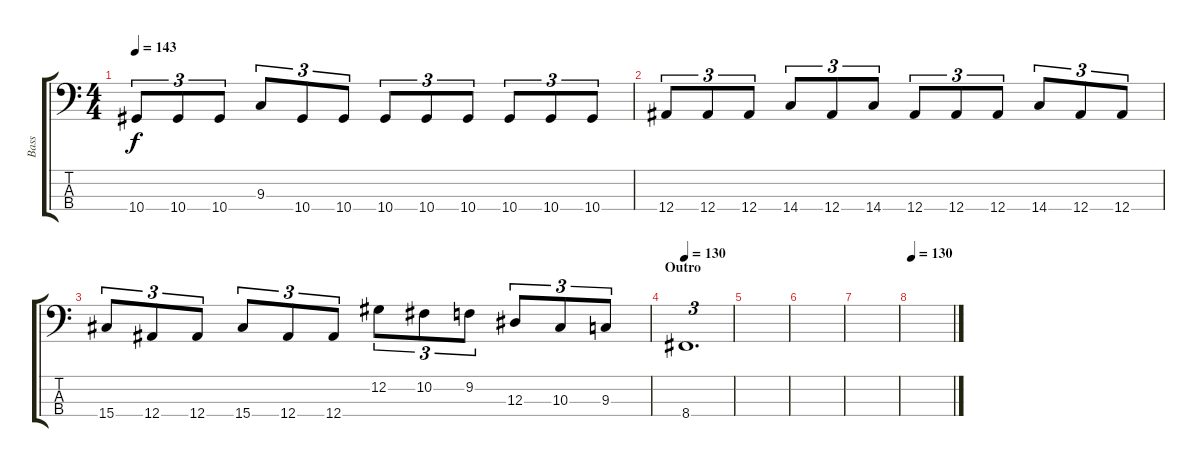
\track ("Bass" "Bass") {instrument electricbassfinger}
\staff {score tabs}
\tuning (Db2 Ab1 Eb1 Bb0) {hide}
\ts (4 4)
\tempo 143
\clef f4
\ks c
10.4.8{tu (3 2) dy f} 10.4.8{tu (3 2)} 10.4.8{tu (3 2)} 9.3.8{tu (3 2)} 10.4.8{tu (3 2)} 10.4.8{tu (3 2)} 10.4.8{tu (3 2)} 10.4.8{tu (3 2)} 10.4.8{tu (3 2)} 10.4.8{tu (3 2)} 10.4.8{tu (3 2)} 10.4.8{tu (3 2)} |
12.4.8{tu (3 2)} 12.4.8{tu (3 2)} 12.4.8{tu (3 2)} 14.4.8{tu (3 2)} 12.4.8{tu (3 2)} 14.4.8{tu (3 2)} 12.4.8{tu (3 2)} 12.4.8{tu (3 2)} 12.4.8{tu (3 2)} 14.4.8{tu (3 2)} 12.4.8{tu (3 2)} 12.4.8{tu (3 2)} |
15.4.8{tu (3 2)} 12.4.8{tu (3 2)} 12.4.8{tu (3 2)} 15.4.8{tu (3 2)} 12.4.8{tu (3 2)} 12.4.8{tu (3 2)} 12.2.8{tu (3 2)} 10.2.8{tu (3 2)} 9.2.8{tu (3 2)} 12.3.8{tu (3 2)} 10.3.8{tu (3 2)} 9.3.8{tu (3 2)} |
\section ("" "Outro")
\tempo 130
8.4.1{d tu (3 2)} |
|
|
|
\tempo 130
